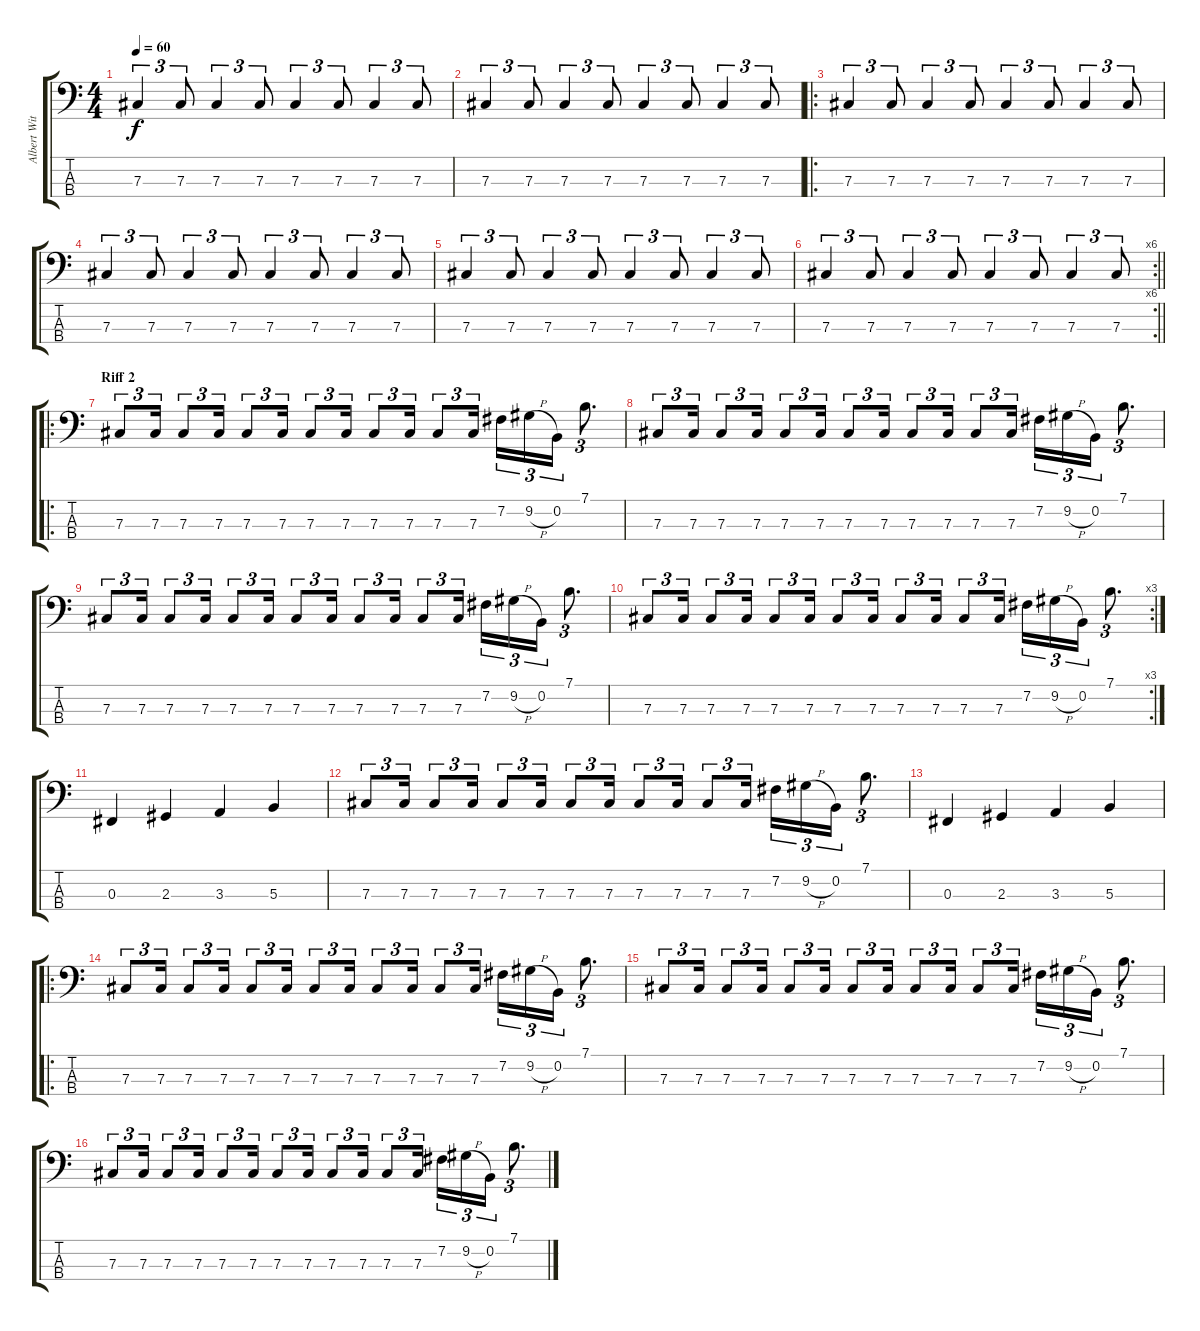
\track ("Albert Witcfinder" "Albert Wit") {instrument electricbassfinger}
\staff {score tabs}
\tuning (E2 B1 Gb1 Db1) {hide}
\ts (4 4)
\tempo 60
\clef f4
\ks c
7.3.4{tu (3 2) dy f} 7.3.8{tu (3 2)} 7.3.4{tu (3 2)} 7.3.8{tu (3 2)} 7.3.4{tu (3 2)} 7.3.8{tu (3 2)} 7.3.4{tu (3 2)} 7.3.8{tu (3 2)} |
7.3.4{tu (3 2)} 7.3.8{tu (3 2)} 7.3.4{tu (3 2)} 7.3.8{tu (3 2)} 7.3.4{tu (3 2)} 7.3.8{tu (3 2)} 7.3.4{tu (3 2)} 7.3.8{tu (3 2)} |
\ro
7.3.4{tu (3 2)} 7.3.8{tu (3 2)} 7.3.4{tu (3 2)} 7.3.8{tu (3 2)} 7.3.4{tu (3 2)} 7.3.8{tu (3 2)} 7.3.4{tu (3 2)} 7.3.8{tu (3 2)} |
7.3.4{tu (3 2)} 7.3.8{tu (3 2)} 7.3.4{tu (3 2)} 7.3.8{tu (3 2)} 7.3.4{tu (3 2)} 7.3.8{tu (3 2)} 7.3.4{tu (3 2)} 7.3.8{tu (3 2)} |
7.3.4{tu (3 2)} 7.3.8{tu (3 2)} 7.3.4{tu (3 2)} 7.3.8{tu (3 2)} 7.3.4{tu (3 2)} 7.3.8{tu (3 2)} 7.3.4{tu (3 2)} 7.3.8{tu (3 2)} |
\rc 6
\barLineRight lightlight
7.3.4{tu (3 2)} 7.3.8{tu (3 2)} 7.3.4{tu (3 2)} 7.3.8{tu (3 2)} 7.3.4{tu (3 2)} 7.3.8{tu (3 2)} 7.3.4{tu (3 2)} 7.3.8{tu (3 2)} |
\ro
\section ("" "Riff 2")
7.3.8{tu (3 2)} 7.3.16{tu (3 2)} 7.3.8{tu (3 2)} 7.3.16{tu (3 2)} 7.3.8{tu (3 2)} 7.3.16{tu (3 2)} 7.3.8{tu (3 2)} 7.3.16{tu (3 2)} 7.3.8{tu (3 2)} 7.3.16{tu (3 2)} 7.3.8{tu (3 2)} 7.3.16{tu (3 2)} 7.2.16{tu (3 2)} 9.2{h}.16{tu (3 2)} 0.2.16{tu (3 2)} 7.1.8{d tu (3 2)} |
7.3.8{tu (3 2)} 7.3.16{tu (3 2)} 7.3.8{tu (3 2)} 7.3.16{tu (3 2)} 7.3.8{tu (3 2)} 7.3.16{tu (3 2)} 7.3.8{tu (3 2)} 7.3.16{tu (3 2)} 7.3.8{tu (3 2)} 7.3.16{tu (3 2)} 7.3.8{tu (3 2)} 7.3.16{tu (3 2)} 7.2.16{tu (3 2)} 9.2{h}.16{tu (3 2)} 0.2.16{tu (3 2)} 7.1.8{d tu (3 2)} |
7.3.8{tu (3 2)} 7.3.16{tu (3 2)} 7.3.8{tu (3 2)} 7.3.16{tu (3 2)} 7.3.8{tu (3 2)} 7.3.16{tu (3 2)} 7.3.8{tu (3 2)} 7.3.16{tu (3 2)} 7.3.8{tu (3 2)} 7.3.16{tu (3 2)} 7.3.8{tu (3 2)} 7.3.16{tu (3 2)} 7.2.16{tu (3 2)} 9.2{h}.16{tu (3 2)} 0.2.16{tu (3 2)} 7.1.8{d tu (3 2)} |
\rc 3
7.3.8{tu (3 2)} 7.3.16{tu (3 2)} 7.3.8{tu (3 2)} 7.3.16{tu (3 2)} 7.3.8{tu (3 2)} 7.3.16{tu (3 2)} 7.3.8{tu (3 2)} 7.3.16{tu (3 2)} 7.3.8{tu (3 2)} 7.3.16{tu (3 2)} 7.3.8{tu (3 2)} 7.3.16{tu (3 2)} 7.2.16{tu (3 2)} 9.2{h}.16{tu (3 2)} 0.2.16{tu (3 2)} 7.1.8{d tu (3 2)} |
0.3.4 2.3.4 3.3.4 5.3.4 |
7.3.8{tu (3 2)} 7.3.16{tu (3 2)} 7.3.8{tu (3 2)} 7.3.16{tu (3 2)} 7.3.8{tu (3 2)} 7.3.16{tu (3 2)} 7.3.8{tu (3 2)} 7.3.16{tu (3 2)} 7.3.8{tu (3 2)} 7.3.16{tu (3 2)} 7.3.8{tu (3 2)} 7.3.16{tu (3 2)} 7.2.16{tu (3 2)} 9.2{h}.16{tu (3 2)} 0.2.16{tu (3 2)} 7.1.8{d tu (3 2)} |
0.3.4 2.3.4 3.3.4 5.3.4 |
\ro
7.3.8{tu (3 2)} 7.3.16{tu (3 2)} 7.3.8{tu (3 2)} 7.3.16{tu (3 2)} 7.3.8{tu (3 2)} 7.3.16{tu (3 2)} 7.3.8{tu (3 2)} 7.3.16{tu (3 2)} 7.3.8{tu (3 2)} 7.3.16{tu (3 2)} 7.3.8{tu (3 2)} 7.3.16{tu (3 2)} 7.2.16{tu (3 2)} 9.2{h}.16{tu (3 2)} 0.2.16{tu (3 2)} 7.1.8{d tu (3 2)} |
7.3.8{tu (3 2)} 7.3.16{tu (3 2)} 7.3.8{tu (3 2)} 7.3.16{tu (3 2)} 7.3.8{tu (3 2)} 7.3.16{tu (3 2)} 7.3.8{tu (3 2)} 7.3.16{tu (3 2)} 7.3.8{tu (3 2)} 7.3.16{tu (3 2)} 7.3.8{tu (3 2)} 7.3.16{tu (3 2)} 7.2.16{tu (3 2)} 9.2{h}.16{tu (3 2)} 0.2.16{tu (3 2)} 7.1.8{d tu (3 2)} |
7.3.8{tu (3 2)} 7.3.16{tu (3 2)} 7.3.8{tu (3 2)} 7.3.16{tu (3 2)} 7.3.8{tu (3 2)} 7.3.16{tu (3 2)} 7.3.8{tu (3 2)} 7.3.16{tu (3 2)} 7.3.8{tu (3 2)} 7.3.16{tu (3 2)} 7.3.8{tu (3 2)} 7.3.16{tu (3 2)} 7.2.16{tu (3 2)} 9.2{h}.16{tu (3 2)} 0.2.16{tu (3 2)} 7.1.8{d tu (3 2)}
